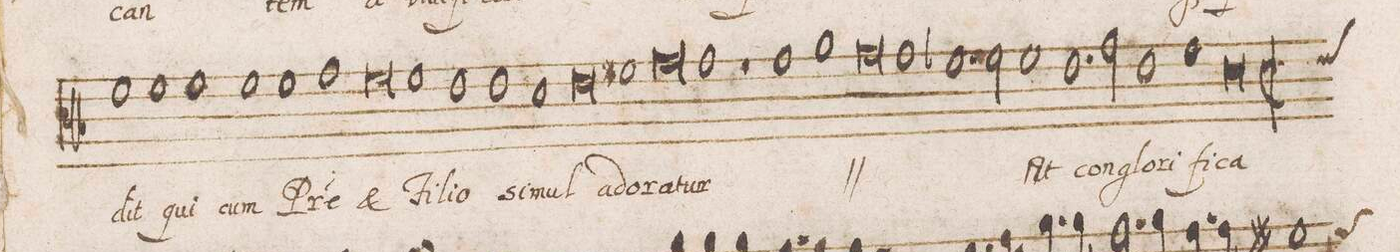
**kern	**text
*I"DISCANTVS	*
*clefC3	*
*k[b-]	*
*met(C|)	*
*M3/1	*
=139-	=139-
1f	-dit
1f	qui
1f	cum
=140-	=140-
1f	P(at)-
1f	-re
1g	et
=141-	=141-
0f	Fi-
1f	-li-
=142-	=142-
1eny	-o
1e	si-
1d	-mul
=143-	=143-
0e	a-
1f#X	-do-
=144-	=144-
0g	-ra-
1g	-tur
=145-	=145-
1r	.
*	*ij
1g	si-
1a	-mul
=146-	=146-
0g	a-
1g	-do-
=147-	=147-
1.fn	-ra-
2f\	-tur
*	*Xij
1f	Et
=148-	=148-
1.e	con-
2g\	-glo-
1e	-ri-
=149-	=149-
1f	-fi-
*col	*
0d	-ca-
*Xcol	*
*-	*-
